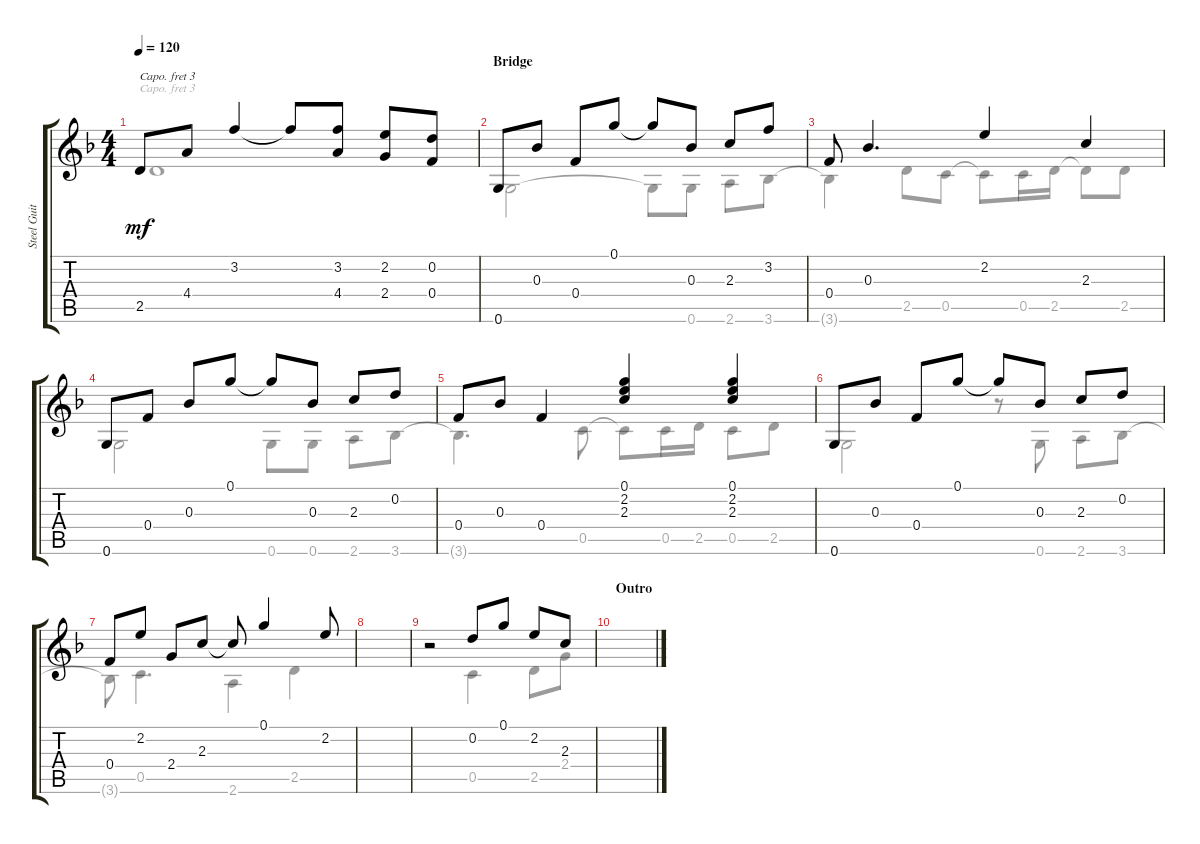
\track ("Steel Guitar" "Steel Guit") {instrument acousticguitarsteel}
\staff {score tabs}
\capo 3
\tuning (E4 B3 G3 D3 A2 E2) {hide}
\voice
\ts (4 4)
\tempo 120
\clef g2
\ks f
2.5.8{dy mf} 4.4.8 3.2.4 3.2{t}.8 (3.2 4.4).8 (2.2 2.4).8 (0.2 0.4).8 |
\section ("" "Bridge")
0.6.8 0.3.8 0.4.8 0.1.8 0.1{t}.8 0.3.8 2.3.8 3.2.8 |
0.4.8 0.3.4{d} 2.2.4 2.3.4 |
0.6.8 0.4.8 0.3.8 0.1.8 0.1{t}.8 0.3.8 2.3.8 0.2.8 |
0.4.8 0.3.8 0.4.4 (0.1 2.2 2.3).4 (0.1 2.2 2.3).4 |
0.6.8 0.3.8 0.4.8 0.1.8 0.1{t}.8 0.3.8 2.3.8 0.2.8 |
0.4.8 2.2.8 2.4.8 2.3.8 2.3{t}.8 0.1.4 2.2.8 |
|
r.2 0.2.8 0.1.8 2.2.8 2.3.8 |
\section ("" "Outro")
|
|
\voice
\clef g2
\ottava regular
\simile none
\ks f
2.5.1{dy mf} |
0.6.2 0.6{t}.8 0.6.8 2.6.8 3.6.8 |
3.6{t}.4 2.5.8 0.5.8 0.5{t}.8 0.5.16 2.5.16 2.5{t}.8 2.5.8 |
0.6.2 0.6.8 0.6.8 2.6.8 3.6.8 |
3.6{t}.4{d} 0.5.8 0.5{t}.8 0.5.16 2.5.16 0.5.8 2.5.8 |
0.6.2 r.8 0.6.8 2.6.8 3.6.8 |
3.6{t}.8 0.5.4{d} 2.6.4 2.5.4 |
|
r.2 0.5.4 2.5.8 2.4.8 |
|
|
